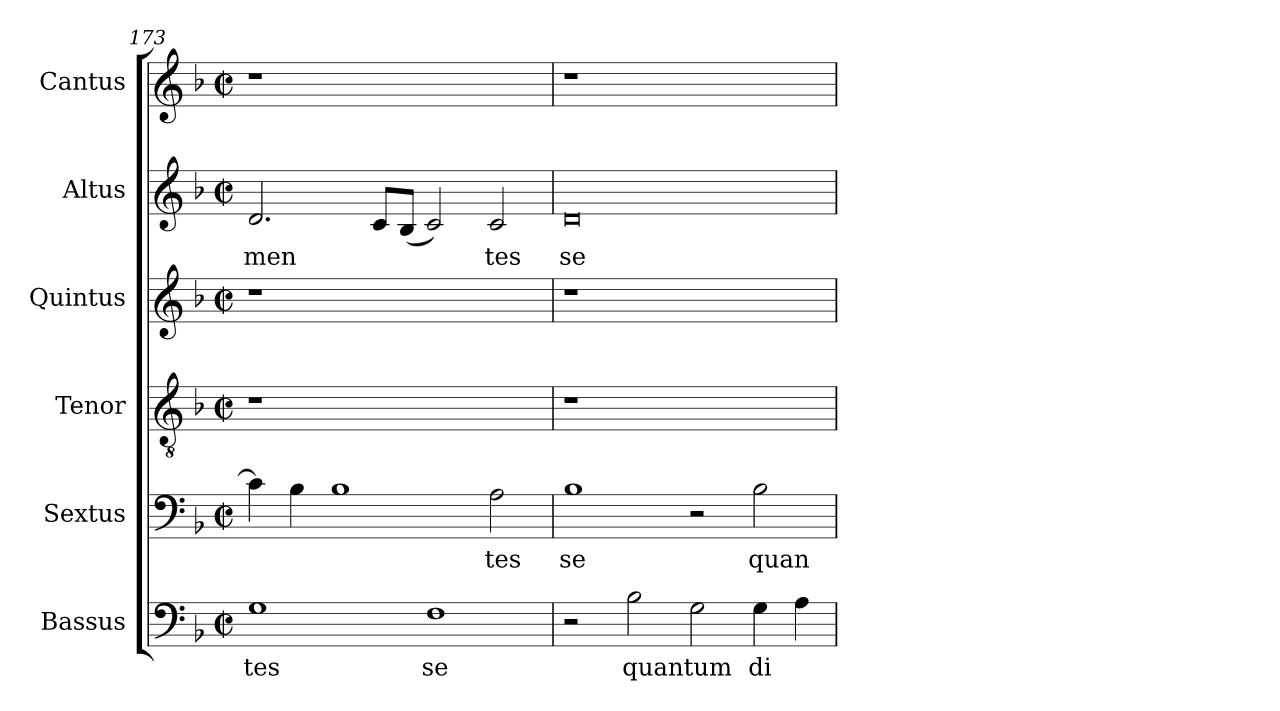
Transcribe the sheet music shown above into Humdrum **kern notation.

**kern	**text	**kern	**text	**kern	**kern	**kern	**text	**kern
*part6	*part6	*part5	*part5	*part4	*part3	*part2	*part2	*part1
*staff6	*staff6	*staff5	*staff5	*staff4	*staff3	*staff2	*staff2	*staff1
*I"Bassus	*	*I"Sextus	*	*I"Tenor	*I"Quintus	*I"Altus	*	*I"Cantus
*I'Bassus	*	*I'Sextus	*	*I'Tenor	*I'Quintus	*I'Altus	*	*I'Cantus
*clefF4	*	*clefF4	*	*clefGv2	*clefG2	*clefG2	*	*clefG2
*k[b-]	*	*k[b-]	*	*k[b-]	*k[b-]	*k[b-]	*	*k[b-]
*F:	*	*F:	*	*F:	*F:	*F:	*	*F:
*M2/2	*	*M2/2	*	*M2/2	*M2/2	*M2/2	*	*M2/2
*met(c|)	*	*met(c|)	*	*met(c|)	*met(c|)	*met(c|)	*	*met(c|)
=173	=173	=173	=173	=173	=173	=173	=173	=173
!	!LO:LY:b:cj	!	!LO:LY:b:cj	!	!	!	!LO:LY:b:cj	!
1G	tes	4c\]	--	1r	1r	2.d/	men	1r
!	!	!	!LO:LY:b:cj	!	!	!	!	!
.	.	4B-\	--	.	.	.	.	.
!	!	!	!LO:LY:b:cj	!	!	!	!	!
.	.	1B-	--	.	.	.	.	.
!	!	!	!	!	!	!	!LO:LY:b:cj	!
.	.	.	.	.	.	8c/L	.	.
!	!	!	!	!	!	!	!LO:LY:b:cj	!
.	.	.	.	.	.	(>8B-/J	.	.
!	!LO:LY:b:cj	!	!	!	!	!	!LO:LY:b:cj	!
1F	se	.	.	1ryy	1ryy	2c/)	.	1ryy
!	!	!	!LO:LY:b:cj	!	!	!	!LO:LY:b:cj	!
.	.	2A\	-tes	.	.	2c/	tes	.
!!LO:PB:g=z
=174	=174	=174	=174	=174	=174	=174	=174	=174
!	!	!	!LO:LY:b:cj	!	!	!	!LO:LY:b:cj	!
2r	.	1B-	se	1r	1r	0d	se	1r
!	!LO:LY:b:cj	!	!	!	!	!	!	!
2B-\	quantum	.	.	.	.	.	.	.
!	!LO:LY:b:cj	!	!	!	!	!	!	!
2G\	.	2r	.	1ryy	1ryy	.	.	1ryy
!	!LO:LY:b:cj	!	!LO:LY:b:cj	!	!	!	!	!
4G\	di	2B-\	quan-	.	.	.	.	.
!	!LO:LY:b:cj	!	!	!	!	!	!	!
4A\	.	.	.	.	.	.	.	.
=	=	=	=	=	=	=	=	=
*-	*-	*-	*-	*-	*-	*-	*-	*-
